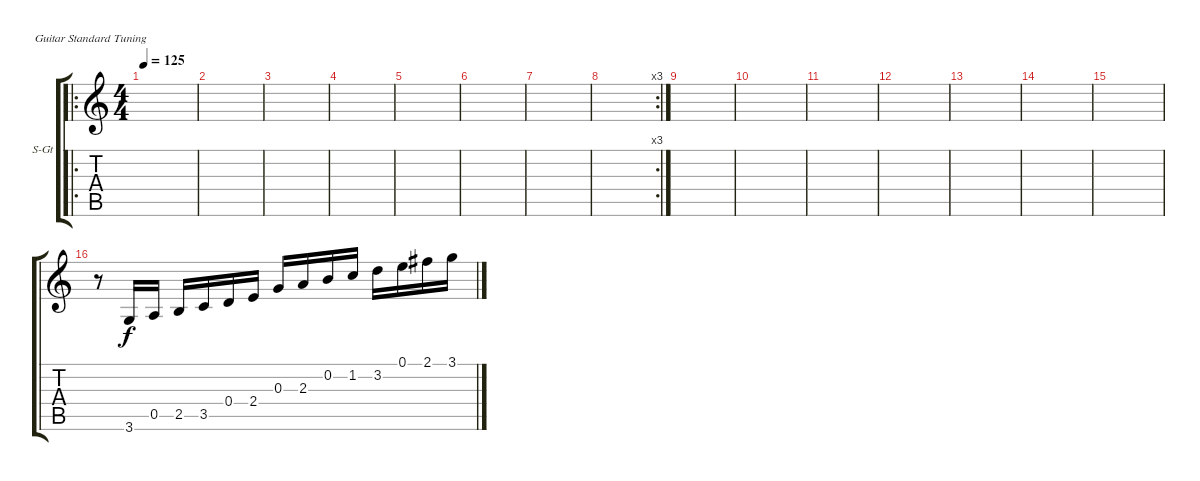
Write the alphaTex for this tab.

\defaultSystemsLayout 4
\bracketExtendMode groupsimilarinstruments
\firstSystemTrackNameOrientation horizontal
\otherSystemsTrackNameOrientation horizontal
\track ("Solo" "S-Gt") {instrument acousticguitarsteel}
\staff {score tabs}
\tuning (E4 B3 G3 D3 A2 E2)
\ro
\ts (4 4)
\tempo 125
\clef g2
\scale
0.512
\ks c
|
\scale
0.244 |
\scale
0.244 |
\scale
0.333333 |
\scale
0.333333 |
\scale
0.333333 |
\scale
0.322751 |
\rc 3
\scale
0.354497 |
\scale
0.322751 |
\scale
0.333333 |
\scale
0.333333 |
\scale
0.333333 |
\scale
0.333333 |
\scale
0.333333 |
\scale
0.333333 |
\scale
0.333333 r.8 3.6.16 0.5.16 2.5.16 3.5.16 0.4.16 2.4.16 0.3.16 2.3.16 0.2.16 1.2.16 3.2.16 0.1.16 2.1.16 3.1{sl}.16
